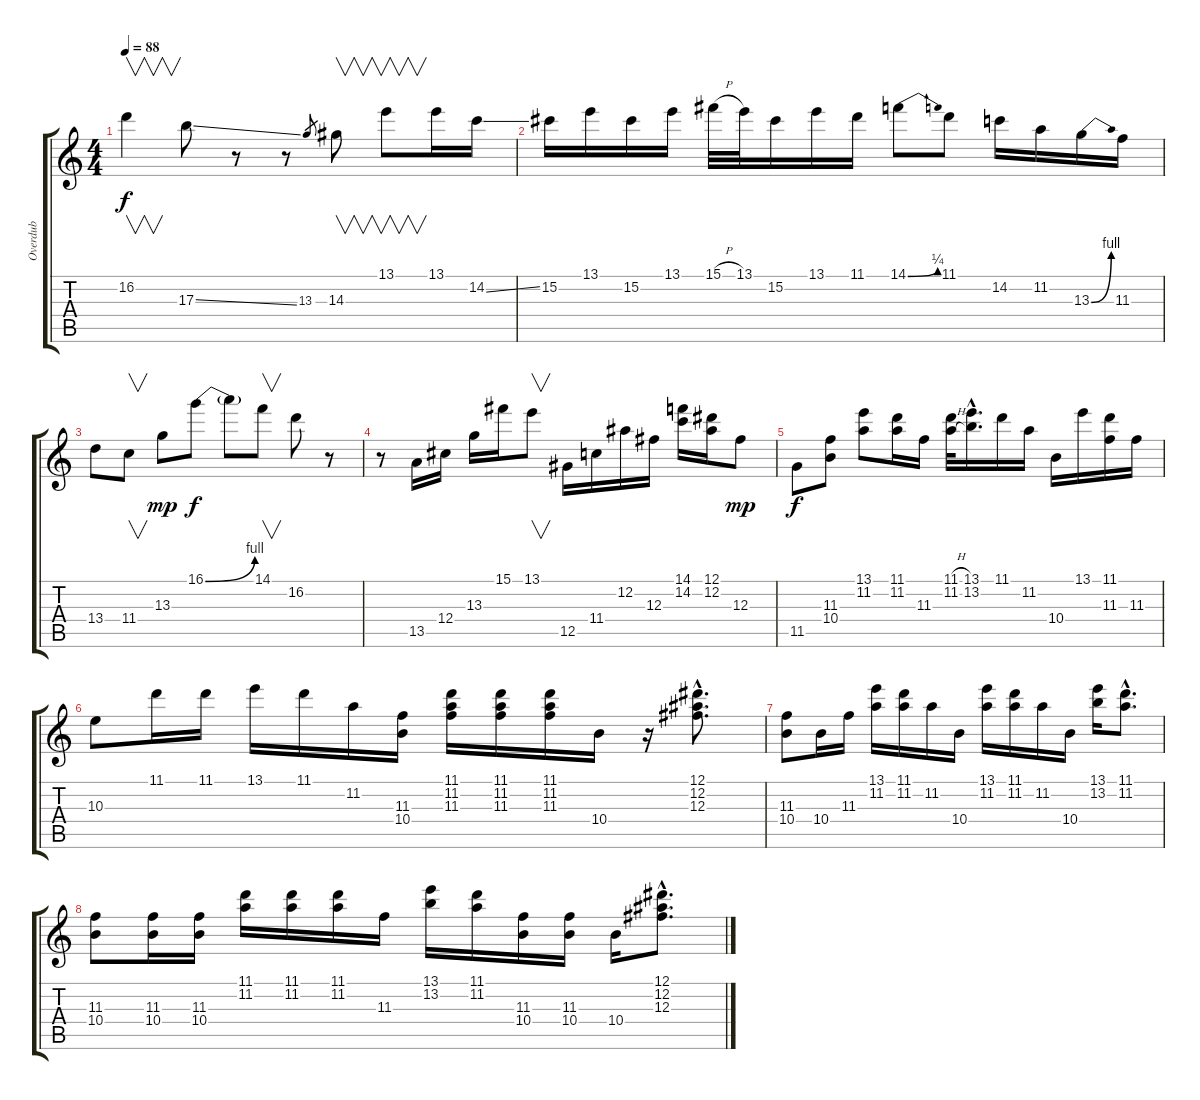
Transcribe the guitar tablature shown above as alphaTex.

\track ("Overdub" "Overdub") {instrument fretlessbass}
\staff {score tabs}
\tuning (Eb4 Bb3 Gb3 Db3 Ab2 Eb2) {hide}
\ts (4 4)
\tempo 88
\clef g2
\ks c
16.2.4{v dy f} 17.3{ss}.8 r.8 r.8 13.3.8{gr} 14.3.8{v} 13.1.8{v} 13.1.16 14.2{ss}.16 |
15.2.16 13.1.16 15.2.16 13.1.16 15.1{h}.32 13.1.32 15.2.16 13.1.16 11.1.16 14.1{be (bend 0 0 60 1)}.8 11.1.8 14.2.16 11.2.16 13.3{be (bend 0 0 60 4)}.16 11.3.16 |
13.4.8 11.4.8{v} 13.3.8{dy mp} 16.1{be (bend 0 0 60 4)}.8{dy f} 16.1{t}.8 14.1.8{v} 16.2.8 r.8 |
r.8 13.5.16 12.4.16 13.3.16 15.1.16 13.1.8{v} 12.5.16 11.4.16 12.2.16 12.3.16 (14.1 14.2).16 (12.1 12.2).16 12.3.8{dy mp} |
11.5.8{dy f} (11.3 10.4).8 (13.1 11.2).8 (11.1 11.2).16 11.3.16 (11.1{h} 11.2{h}).32 (13.1{hac} 13.2{hac}).16{d} 11.1.16 11.2.16 10.4.16 13.1.16 (11.1 11.3).16 11.3.16 |
10.3.8 11.1.16 11.1.16 13.1.16 11.1.16 11.2.16 (11.3 10.4).16 (11.1 11.2 11.3).16 (11.1 11.2 11.3).16 (11.1 11.2 11.3).16 10.4.16 r.16 (12.1{hac} 12.2{hac} 12.3{hac}).8{d} |
(11.3 10.4).8 10.4.16 11.3.16 (13.1 11.2).16 (11.1 11.2).16 11.2.16 10.4.16 (13.1 11.2).16 (11.1 11.2).16 11.2.16 10.4.16 (13.1 13.2).16 (11.1{hac} 11.2{hac}).8{d} |
(11.3 10.4).8 (11.3 10.4).16 (11.3 10.4).16 (11.1 11.2).16 (11.1 11.2).16 (11.1 11.2).16 11.3.16 (13.1 13.2).16 (11.1 11.2).16 (11.3 10.4).16 (11.3 10.4).16 10.4.16 (12.1{hac} 12.2{hac} 12.3{hac}).8{d}
